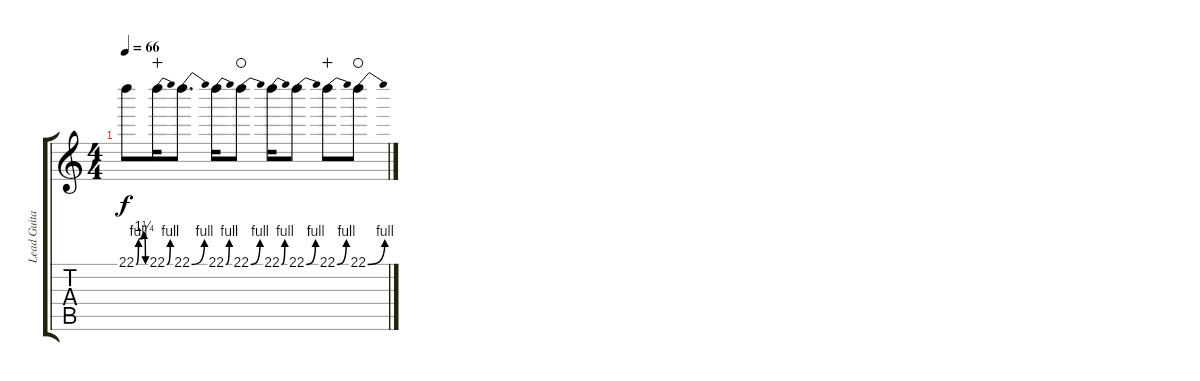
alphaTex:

\track ("Lead Guitar (Distortion w/ Wha)" "Lead Guita") {instrument overdrivenguitar}
\staff {score tabs}
\tuning (E4 B3 G3 D3 A2 E2) {hide}
\ts (4 4)
\tempo 66
\clef g2
\ks c
22.1{be (custom 0 0 15 4 30 4 50 5 60 0)}.8{dy f} 22.1{be (bend 0 0 60 4)}.16{wahc} 22.1{be (bend 0 0 60 4)}.8{d} 22.1{be (bend 0 0 60 4)}.16 22.1{be (bend 0 0 60 4)}.8{waho} 22.1{be (bend 0 0 60 4)}.16 22.1{be (bend 0 0 60 4)}.8 22.1{be (bend 0 0 60 4)}.8{wahc} 22.1{be (bend 0 0 60 4)}.8{waho}
